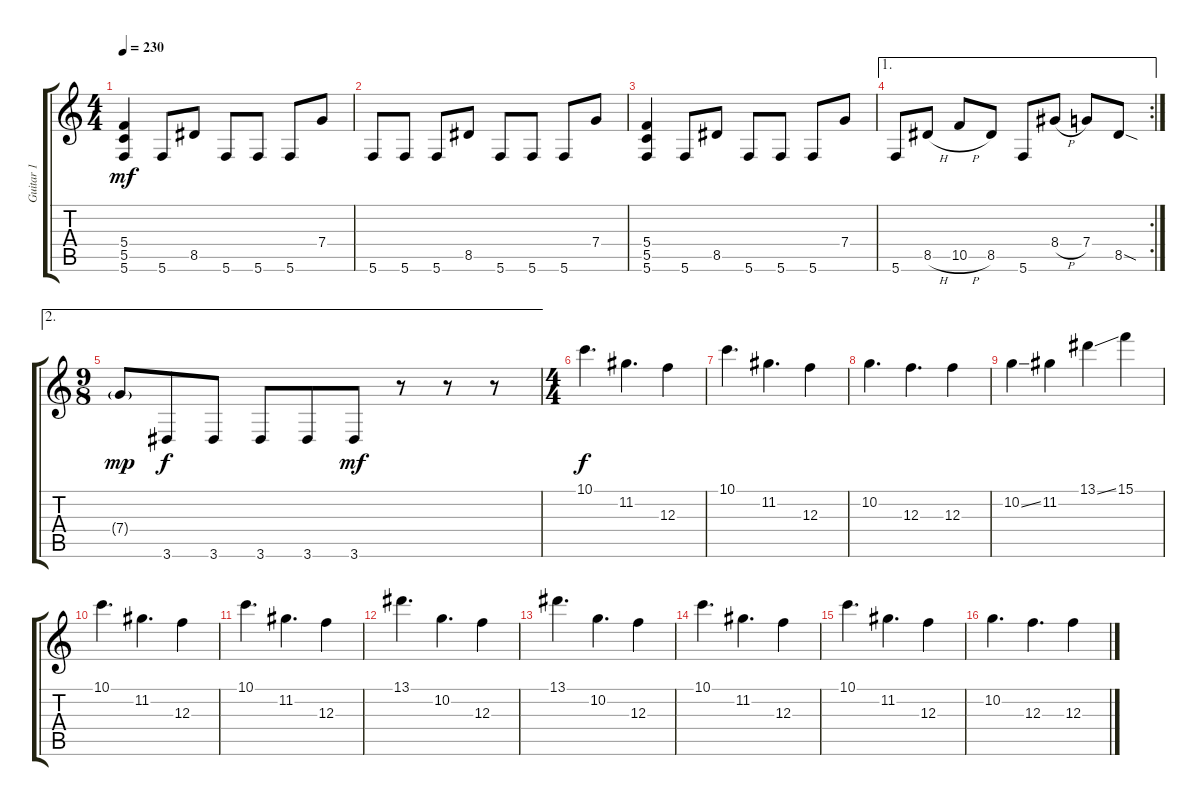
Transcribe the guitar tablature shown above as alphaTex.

\track ("Guitar 1" "Guitar 1") {instrument distortionguitar}
\staff {score tabs}
\tuning (D4 A3 F3 C3 G2 C2) {hide}
\ts (4 4)
\tempo 230
\clef g2
\ks c
(5.4 5.5 5.6).4{dy mf} 5.6.8 8.5.8 5.6.8 5.6.8 5.6.8 7.4.8 |
5.6.8 5.6.8 5.6.8 8.5.8 5.6.8 5.6.8 5.6.8 7.4.8 |
(5.4 5.5 5.6).4 5.6.8 8.5.8 5.6.8 5.6.8 5.6.8 7.4.8 |
\ae 1
\rc 2
5.6.8 8.5{h}.8 10.5{h}.8 8.5.8 5.6.8 8.4{h}.8 7.4.8 8.5{sod}.8 |
\ae 2
\ts (9 8)
7.4{g}.8{dy mp} 3.6.8{dy f} 3.6.8 3.6.8 3.6.8 3.6.8{dy mf} r.8 r.8 r.8 |
\ts (4 4)
10.1.4{d dy f} 11.2.4{d} 12.3.4 |
10.1.4{d} 11.2.4{d} 12.3.4 |
10.2.4{d} 12.3.4{d} 12.3.4 |
10.2{ss}.4 11.2.4 13.1{ss}.4 15.1.4 |
10.1.4{d} 11.2.4{d} 12.3.4 |
10.1.4{d} 11.2.4{d} 12.3.4 |
13.1.4{d} 10.2.4{d} 12.3.4 |
13.1.4{d} 10.2.4{d} 12.3.4 |
10.1.4{d} 11.2.4{d} 12.3.4 |
10.1.4{d} 11.2.4{d} 12.3.4 |
10.2.4{d} 12.3.4{d} 12.3.4
